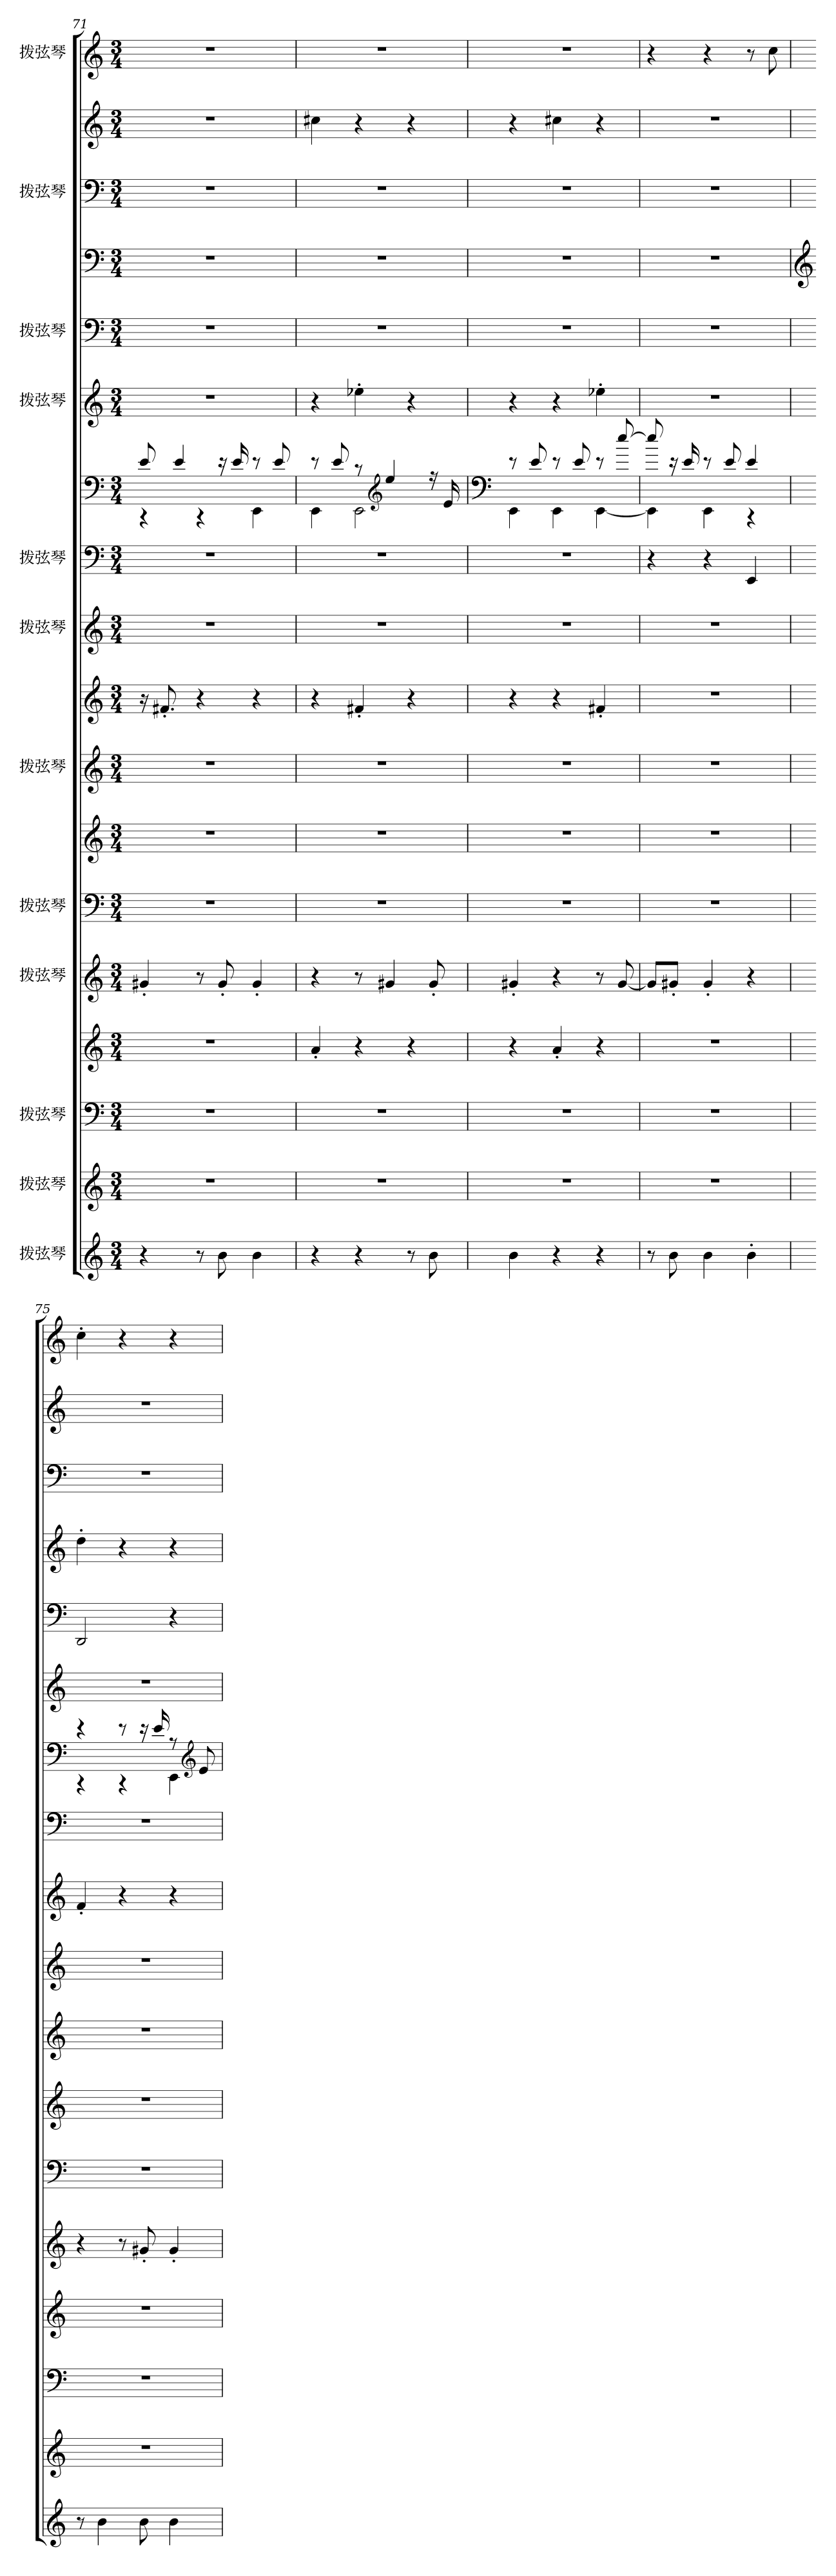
**kern	**kern	**kern	**kern	**kern	**kern	**kern	**kern	**kern	**kern	**kern	**kern	**kern	**kern	**kern	**kern	**kern	**kern
*part12	*part11	*part10	*part10	*part9	*part8	*part8	*part7	*part7	*part6	*part5	*part5	*part4	*part3	*part3	*part2	*part2	*part1
*staff18	*staff17	*staff16	*staff15	*staff14	*staff13	*staff12	*staff11	*staff10	*staff9	*staff8	*staff7	*staff6	*staff5	*staff4	*staff3	*staff2	*staff1
*I"拨弦琴	*I"拨弦琴	*I"拨弦琴	*	*I"拨弦琴	*I"拨弦琴	*	*I"拨弦琴	*	*I"拨弦琴	*I"拨弦琴	*	*I"拨弦琴	*I"拨弦琴	*	*I"拨弦琴	*	*I"拨弦琴
!!LO:PB:g=z
*clefG2	*clefG2	*clefF4	*clefG2	*clefG2	*clefF4	*clefG2	*clefG2	*clefG2	*clefG2	*clefF4	*clefF4	*clefG2	*clefF4	*clefF4	*clefF4	*clefG2	*clefG2
*k[]	*k[]	*k[]	*k[]	*k[]	*k[]	*k[]	*k[]	*k[]	*k[]	*k[]	*k[]	*k[]	*k[]	*k[]	*k[]	*k[]	*k[]
*M3/4	*M3/4	*M3/4	*M3/4	*M3/4	*M3/4	*M3/4	*M3/4	*M3/4	*M3/4	*M3/4	*M3/4	*M3/4	*M3/4	*M3/4	*M3/4	*M3/4	*M3/4
=71	=71	=71	=71	=71	=71	=71	=71	=71	=71	=71	=71	=71	=71	=71	=71	=71	=71
*	*	*	*	*	*	*	*	*	*	*	*^	*	*	*	*	*	*
4r	2.r	2.r	2.r	4g#X'/	2.r	2.r	2.r	16r	2.r	2.r	8e/	4r	2.r	2.r	2.r	2.r	2.r	2.r
.	.	.	.	.	.	.	.	8.f#X'/	.	.	.	.	.	.	.	.	.	.
.	.	.	.	.	.	.	.	.	.	.	4e/	.	.	.	.	.	.	.
8r	.	.	.	8r	.	.	.	4r	.	.	.	4r	.	.	.	.	.	.
8b\	.	.	.	8g#'/	.	.	.	.	.	.	16r	.	.	.	.	.	.	.
.	.	.	.	.	.	.	.	.	.	.	16e/	.	.	.	.	.	.	.
4b\	.	.	.	4g#'/	.	.	.	4r	.	.	8r	4EE\	.	.	.	.	.	.
.	.	.	.	.	.	.	.	.	.	.	8e/	.	.	.	.	.	.	.
=72	=72	=72	=72	=72	=72	=72	=72	=72	=72	=72	=72	=72	=72	=72	=72	=72	=72	=72
4r	2.r	2.r	4a'/	4r	2.r	2.r	2.r	4r	2.r	2.r	8r	4EE\	4r	2.r	2.r	2.r	4cc#X\	2.r
.	.	.	.	.	.	.	.	.	.	.	8e/	.	.	.	.	.	.	.
4r	.	.	4r	8r	.	.	.	4f#X'/	.	.	8r	2EE\	4ee-X'\	.	.	.	4r	.
*	*	*	*	*	*	*	*	*	*	*	*clefG2	*	*	*	*	*	*	*
.	.	.	.	4g#X/	.	.	.	.	.	.	4ee/	.	.	.	.	.	.	.
8r	.	.	4r	.	.	.	.	4r	.	.	.	.	4r	.	.	.	4r	.
8b\	.	.	.	8g#'/	.	.	.	.	.	.	16r	.	.	.	.	.	.	.
.	.	.	.	.	.	.	.	.	.	.	16e/	.	.	.	.	.	.	.
=73	=73	=73	=73	=73	=73	=73	=73	=73	=73	=73	=73	=73	=73	=73	=73	=73	=73	=73
*	*	*	*	*	*	*	*	*	*	*	*clefF4	*	*	*	*	*	*	*
4b\	2.r	2.r	4r	4g#X'/	2.r	2.r	2.r	4r	2.r	2.r	8r	4EE\	4r	2.r	2.r	2.r	4r	2.r
.	.	.	.	.	.	.	.	.	.	.	8e/	.	.	.	.	.	.	.
4r	.	.	4a'/	4r	.	.	.	4r	.	.	8r	4EE\	4r	.	.	.	4cc#X\	.
.	.	.	.	.	.	.	.	.	.	.	8e/	.	.	.	.	.	.	.
4r	.	.	4r	8r	.	.	.	4f#X'/	.	.	8r	[4EE\	4ee-X'\	.	.	.	4r	.
.	.	.	.	[8g#/	.	.	.	.	.	.	[8ee/	.	.	.	.	.	.	.
=74	=74	=74	=74	=74	=74	=74	=74	=74	=74	=74	=74	=74	=74	=74	=74	=74	=74	=74
8r	2.r	2.r	2.r	8g#/L]	2.r	2.r	2.r	2.r	2.r	4r	8ee/]	4EE\]	2.r	2.r	2.r	2.r	2.r	4r
8b\	.	.	.	8g#X'/J	.	.	.	.	.	.	16r	.	.	.	.	.	.	.
.	.	.	.	.	.	.	.	.	.	.	16e/	.	.	.	.	.	.	.
4b\	.	.	.	4g#'/	.	.	.	.	.	4r	8r	4EE\	.	.	.	.	.	4r
.	.	.	.	.	.	.	.	.	.	.	8e/	.	.	.	.	.	.	.
4b'\	.	.	.	4r	.	.	.	.	.	4EE/	4e/	4r	.	.	.	.	.	8r
.	.	.	.	.	.	.	.	.	.	.	.	.	.	.	.	.	.	8cc\
!!LO:PB:g=z
=75	=75	=75	=75	=75	=75	=75	=75	=75	=75	=75	=75	=75	=75	=75	=75	=75	=75	=75
*	*	*	*	*	*	*	*	*	*	*	*	*	*	*	*clefG2	*	*	*
8r	2.r	2.r	2.r	4r	2.r	2.r	2.r	2.r	4f'/	2.r	4r	4r	2.r	2DD/	4dd'\	2.r	2.r	4cc'\
4b\	.	.	.	.	.	.	.	.	.	.	.	.	.	.	.	.	.	.
.	.	.	.	8r	.	.	.	.	4r	.	8r	4r	.	.	4r	.	.	4r
8b\	.	.	.	8g#X'/	.	.	.	.	.	.	16r	.	.	.	.	.	.	.
.	.	.	.	.	.	.	.	.	.	.	16e/	.	.	.	.	.	.	.
4b\	.	.	.	4g#'/	.	.	.	.	4r	.	8r	4EE\	.	4r	4r	.	.	4r
*	*	*	*	*	*	*	*	*	*	*	*clefG2	*	*	*	*	*	*	*
.	.	.	.	.	.	.	.	.	.	.	8e/	.	.	.	.	.	.	.
*	*	*	*	*	*	*	*	*	*	*	*v	*v	*	*	*	*	*	*
=	=	=	=	=	=	=	=	=	=	=	=	=	=	=	=	=	=
*-	*-	*-	*-	*-	*-	*-	*-	*-	*-	*-	*-	*-	*-	*-	*-	*-	*-
